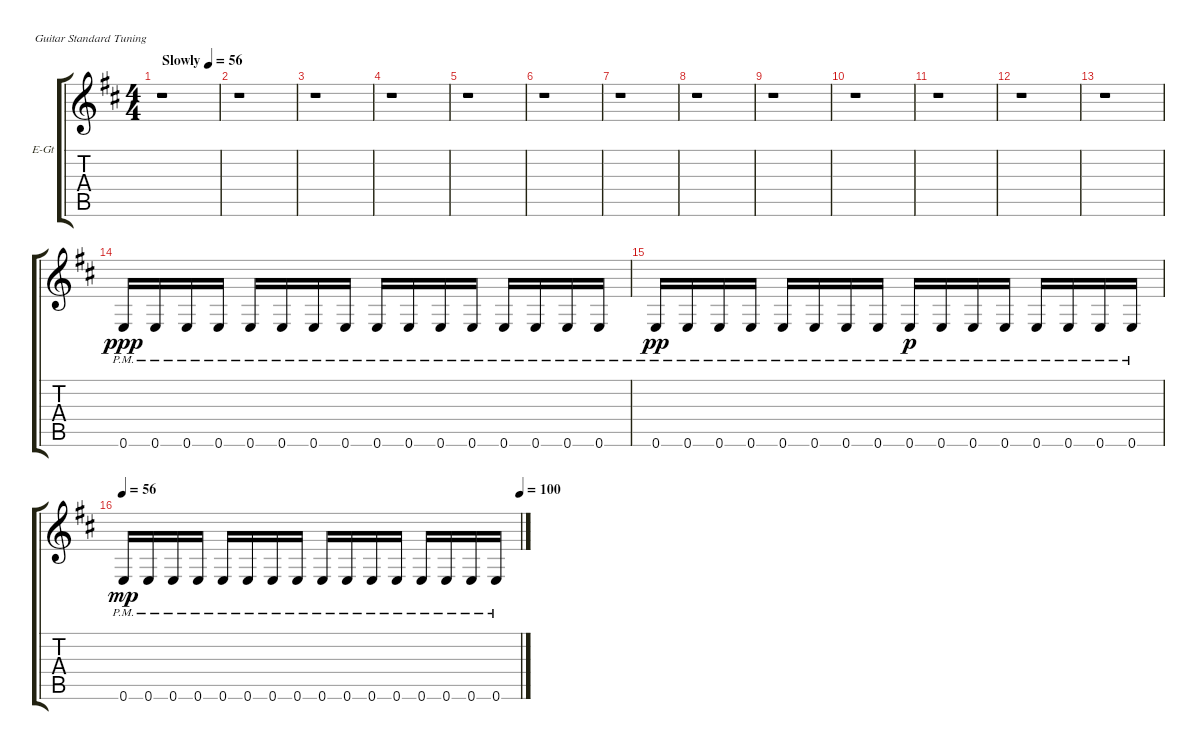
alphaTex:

\bracketExtendMode groupsimilarinstruments
\firstSystemTrackNameOrientation horizontal
\otherSystemsTrackNameOrientation horizontal
\track ("3 Guitar" "E-Gt") {instrument distortionguitar}
\staff {score tabs}
\tuning (E4 B3 G3 D3 A2 E2)
\ts (4 4)
\tempo (56 "Slowly")
\clef g2
\scale
1.09332
\ks d
r.1{dy ppp instrument distortionguitar} |
\scale
0.906684 r.1 |
\scale
1.06305 r.1 |
\scale
0.936948 r.1 |
\scale
1.06305 r.1 |
\scale
0.936948 r.1 |
\scale
1.06305 r.1 |
\scale
0.936948 r.1 |
\scale
1.06305 r.1 |
\scale
0.936948 r.1 |
\scale
1.06305 r.1 |
\scale
0.936948 r.1 |
\scale
1.06305 r.1 |
\scale
0.936948 0.6{pm}.16 0.6{pm}.16 0.6{pm}.16 0.6{pm}.16 0.6{pm}.16 0.6{pm}.16 0.6{pm}.16 0.6{pm}.16 0.6{pm}.16 0.6{pm}.16 0.6{pm}.16 0.6{pm}.16 0.6{pm}.16 0.6{pm}.16 0.6{pm}.16 0.6{pm}.16 |
\scale
1.06305 0.6{pm}.16{dy pp} 0.6{pm}.16 0.6{pm}.16 0.6{pm}.16 0.6{pm}.16 0.6{pm}.16 0.6{pm}.16 0.6{pm}.16 0.6{pm}.16{dy p} 0.6{pm}.16 0.6{pm}.16 0.6{pm}.16 0.6{pm}.16 0.6{pm}.16 0.6{pm}.16 0.6{pm}.16 |
\tempo 56
\tempo (100 1)
\scale
0.936948 0.6{pm}.16{dy mp} 0.6{pm}.16 0.6{pm}.16 0.6{pm}.16 0.6{pm}.16 0.6{pm}.16 0.6{pm}.16 0.6{pm}.16 0.6{pm}.16 0.6{pm}.16 0.6{pm}.16 0.6{pm}.16 0.6{pm}.16 0.6{pm}.16 0.6{pm}.16 0.6{pm}.16
